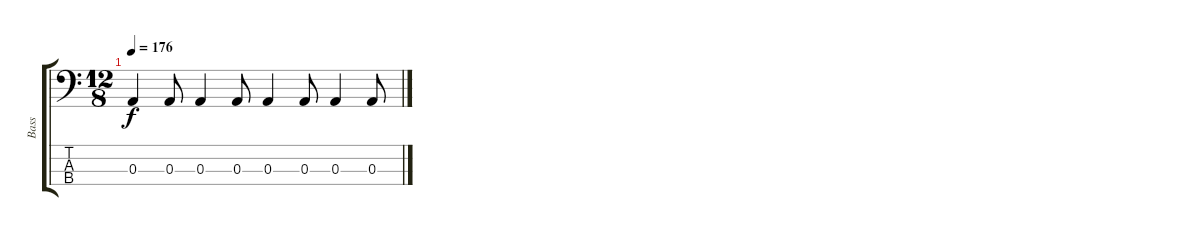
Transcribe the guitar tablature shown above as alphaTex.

\track ("Bass" "Bass") {instrument acousticguitarnylon}
\staff {score tabs}
\tuning (G2 D2 A1 E1) {hide}
\ts (12 8)
\tempo 176
\clef f4
\ks c
0.3.4{dy f} 0.3.8 0.3.4 0.3.8 0.3.4 0.3.8 0.3.4 0.3.8
